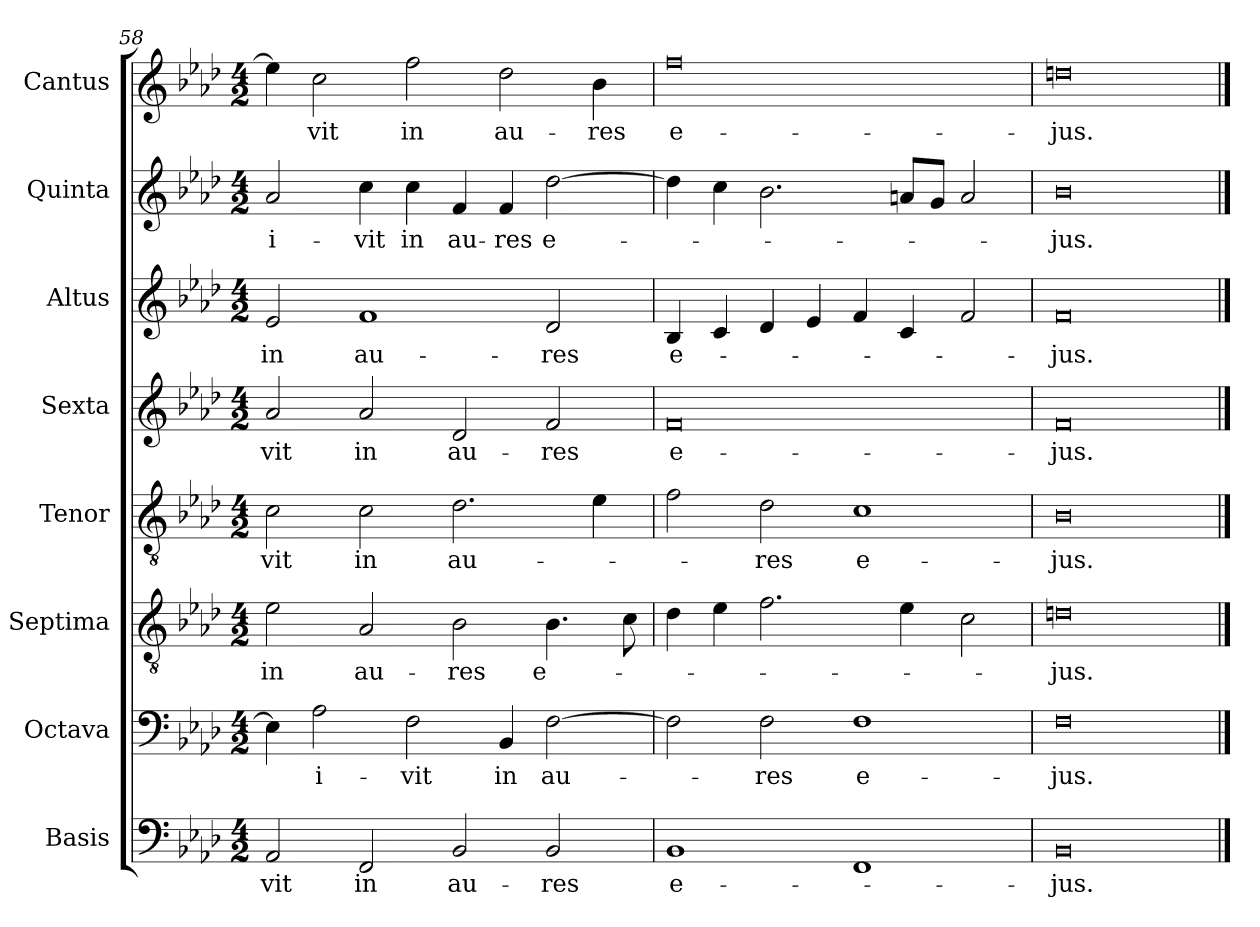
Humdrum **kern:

**kern	**text	**kern	**text	**kern	**text	**kern	**text	**kern	**text	**kern	**text	**kern	**text	**kern	**text
*part8	*part8	*part7	*part7	*part6	*part6	*part5	*part5	*part4	*part4	*part3	*part3	*part2	*part2	*part1	*part1
*staff8	*staff8	*staff7	*staff7	*staff6	*staff6	*staff5	*staff5	*staff4	*staff4	*staff3	*staff3	*staff2	*staff2	*staff1	*staff1
*I"Basis	*	*I"Octava	*	*I"Septima	*	*I"Tenor	*	*I"Sexta	*	*I"Altus	*	*I"Quinta	*	*I"Cantus	*
*I'B	*	*	*	*	*	*I'T	*	*	*	*I'A	*	*	*	*I'C	*
!!LO:LB:g=z
*clefF4	*	*clefF4	*	*clefGv2	*	*clefGv2	*	*clefG2	*	*clefG2	*	*clefG2	*	*clefG2	*
*k[b-e-a-d-]	*	*k[b-e-a-d-]	*	*k[b-e-a-d-]	*	*k[b-e-a-d-]	*	*k[b-e-a-d-]	*	*k[b-e-a-d-]	*	*k[b-e-a-d-]	*	*k[b-e-a-d-]	*
*A-:	*	*A-:	*	*A-:	*	*A-:	*	*A-:	*	*A-:	*	*A-:	*	*A-:	*
*M4/2	*	*M4/2	*	*M4/2	*	*M4/2	*	*M4/2	*	*M4/2	*	*M4/2	*	*M4/2	*
=58	=58	=58	=58	=58	=58	=58	=58	=58	=58	=58	=58	=58	=58	=58	=58
!	!LO:LY:b	!	!	!	!LO:LY:b	!	!LO:LY:b	!	!LO:LY:b	!	!LO:LY:b	!	!LO:LY:b	!	!
2AA-/	-vit	4E-\]	.	2e-\	in	2c\	-vit	2a-/	-vit	2e-/	in	2a-/	-i-	4ee-\]	.
!	!	!	!LO:LY:b	!	!	!	!	!	!	!	!	!	!	!	!LO:LY:b
.	.	2A-\	-i-	.	.	.	.	.	.	.	.	.	.	2cc\	-vit
!	!LO:LY:b	!	!	!	!LO:LY:b	!	!LO:LY:b	!	!LO:LY:b	!	!LO:LY:b	!	!LO:LY:b	!	!
2FF/	in	.	.	2A-/	au-	2c\	in	2a-/	in	1f	au-	4cc\	-vit	.	.
!	!	!	!LO:LY:b	!	!	!	!	!	!	!	!	!	!LO:LY:b	!	!LO:LY:b
.	.	2F\	-vit	.	.	.	.	.	.	.	.	4cc\	in	2ff\	in
!	!LO:LY:b	!	!	!	!LO:LY:b	!	!LO:LY:b	!	!LO:LY:b	!	!	!	!LO:LY:b	!	!
2BB-/	au-	.	.	2B-\	-res	2.d-\	au-	2d-/	au-	.	.	4f/	au-	.	.
!	!	!	!LO:LY:b	!	!	!	!	!	!	!	!	!	!LO:LY:b	!	!LO:LY:b
.	.	4BB-/	in	.	.	.	.	.	.	.	.	4f/	-res	2dd-\	au-
!	!LO:LY:b	!	!LO:LY:b	!	!LO:LY:b	!	!	!	!LO:LY:b	!	!LO:LY:b	!	!LO:LY:b	!	!
2BB-/	-res	[2F\	au-	4.B-\	e-	.	.	2f/	-res	2d-/	-res	[2dd-\	e-	.	.
!	!	!	!	!	!	!	!	!	!	!	!	!	!	!	!LO:LY:b
.	.	.	.	.	.	4e-\	.	.	.	.	.	.	.	4b-\	-res
.	.	.	.	8c\	.	.	.	.	.	.	.	.	.	.	.
=59	=59	=59	=59	=59	=59	=59	=59	=59	=59	=59	=59	=59	=59	=59	=59
!	!LO:LY:b	!	!	!	!	!	!	!	!LO:LY:b	!	!LO:LY:b	!	!	!	!LO:LY:b
1BB-	e-	2F\]	.	4d-\	.	2f\	.	0f	e-	4B-/	e-	4dd-\]	.	0ff	e-
.	.	.	.	4e-\	.	.	.	.	.	4c/	.	4cc\	.	.	.
!	!	!	!LO:LY:b	!	!	!	!LO:LY:b	!	!	!	!	!	!	!	!
.	.	2F\	-res	2.f\	.	2d-\	-res	.	.	4d-/	.	2.b-\	.	.	.
.	.	.	.	.	.	.	.	.	.	4e-/	.	.	.	.	.
!	!	!	!LO:LY:b	!	!	!	!LO:LY:b	!	!	!	!	!	!	!	!
1FF	.	1F	e-	.	.	1c	e-	.	.	4f/	.	.	.	.	.
.	.	.	.	4e-\	.	.	.	.	.	4c/	.	8an/L	.	.	.
.	.	.	.	.	.	.	.	.	.	.	.	8g/J	.	.	.
.	.	.	.	2c\	.	.	.	.	.	2f/	.	2a/	.	.	.
=60	=60	=60	=60	=60	=60	=60	=60	=60	=60	=60	=60	=60	=60	=60	=60
!	!LO:LY:b	!	!LO:LY:b	!	!LO:LY:b	!	!LO:LY:b	!	!LO:LY:b	!	!LO:LY:b	!	!LO:LY:b	!	!LO:LY:b
0BB-	jus.	0F	-jus.	0dn	-jus.	0B-	-jus.	0f	-jus.	0f	-jus.	0b-	-jus.	0ddn	-jus.
==	==	==	==	==	==	==	==	==	==	==	==	==	==	==	==
*-	*-	*-	*-	*-	*-	*-	*-	*-	*-	*-	*-	*-	*-	*-	*-
